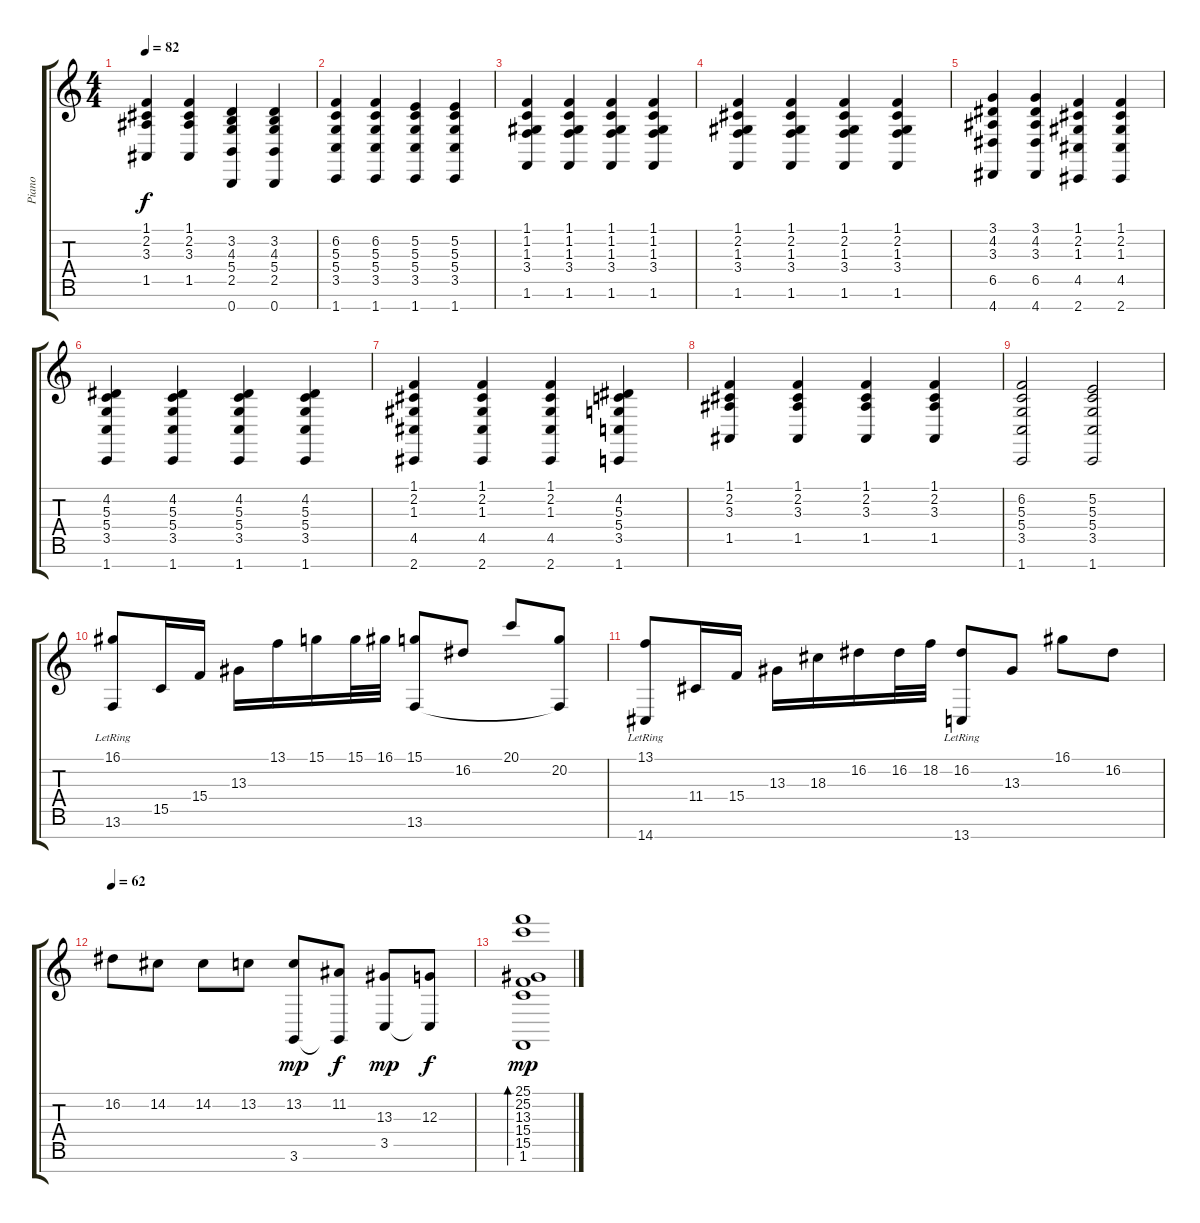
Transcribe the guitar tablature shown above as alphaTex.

\track ("Piano" "Piano") {instrument brightacousticpiano}
\staff {score tabs}
\tuning (E4 B3 G3 D3 A2 E2 B1) {hide}
\ts (4 4)
\tempo 82
\clef g2
\ks c
(1.1 2.2 3.3 1.5).4{dy f} (1.1 2.2 3.3 1.5).4 (3.2 4.3 5.4 2.5 0.7).4 (3.2 4.3 5.4 2.5 0.7).4 |
(6.2 5.3 5.4 3.5 1.7).4 (6.2 5.3 5.4 3.5 1.7).4 (5.2 5.3 5.4 3.5 1.7).4 (5.2 5.3 5.4 3.5 1.7).4 |
(1.1 1.2 1.3 3.4 1.6).4 (1.1 1.2 1.3 3.4 1.6).4 (1.1 1.2 1.3 3.4 1.6).4 (1.1 1.2 1.3 3.4 1.6).4 |
(1.1 2.2 1.3 3.4 1.6).4 (1.1 2.2 1.3 3.4 1.6).4 (1.1 2.2 1.3 3.4 1.6).4 (1.1 2.2 1.3 3.4 1.6).4 |
(3.1 4.2 3.3 6.5 4.7).4 (3.1 4.2 3.3 6.5 4.7).4 (1.1 2.2 1.3 4.5 2.7).4 (1.1 2.2 1.3 4.5 2.7).4 |
(4.2 5.3 5.4 3.5 1.7).4 (4.2 5.3 5.4 3.5 1.7).4 (4.2 5.3 5.4 3.5 1.7).4 (4.2 5.3 5.4 3.5 1.7).4 |
(1.1 2.2 1.3 4.5 2.7).4 (1.1 2.2 1.3 4.5 2.7).4 (1.1 2.2 1.3 4.5 2.7).4 (4.2 5.3 5.4 3.5 1.7).4 |
(1.1 2.2 3.3 1.5).4 (1.1 2.2 3.3 1.5).4 (1.1 2.2 3.3 1.5).4 (1.1 2.2 3.3 1.5).4 |
(6.2 5.3 5.4 3.5 1.7).2 (5.2 5.3 5.4 3.5 1.7).2 |
(16.1 13.6{lr}).8{volume 14} 15.5.16 15.4.16 13.3.16 13.1.16 15.1.16 15.1.32 16.1.32 (15.1 13.6).8 16.2.8 20.1.8 (20.2 13.6{t}).8 |
(13.1 14.7{lr}).8 11.4.16 15.4.16 13.3.16 18.3.16 16.2.16 16.2.32 18.2.32 (16.2 13.7{lr}).8 13.3.8 16.1.8 16.2.8 |
\tempo 62
16.2.8 14.2.8 14.2.8 13.2.8 (13.2 3.6).8{dy mp} (11.2 3.6{t}).8{dy f} (13.3 3.5).8{dy mp} (12.3 3.5{t}).8{dy f} |
(25.1 25.2 13.3 15.4 15.5 1.6).1{bd 120 dy mp}
